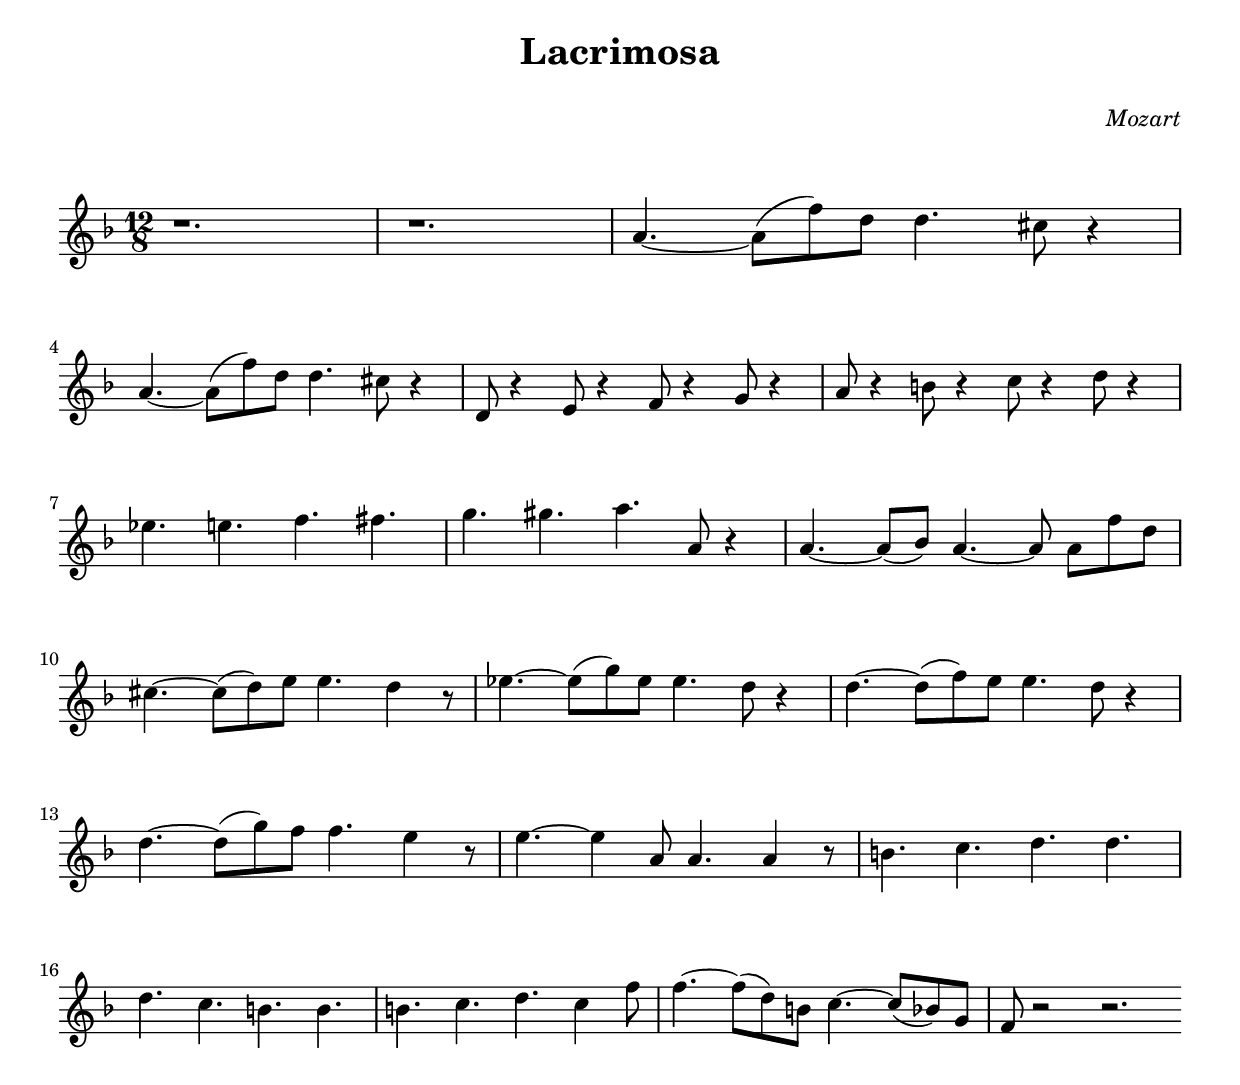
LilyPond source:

\version "2.16.0"

\language "english"
\include "../resources/page-settings.ly"

instrument = "clarinet"
title = "Lacrimosa"
composer = "Mozart"

melody = \relative c' {
  \clef treble
  \key f \major
  \time 12/8
  
  r1. |
  r1. |
  a'4. ~ a8( f') d d4. cs8 r4 | \break
  a4.  ~ a8( f') d d4. cs8 r4 |
  d,8 r4 e8 r4 f8 r4 g8 r4    |
  a8 r4 b8 r4 c8 r4 d8 r4     |      \break

  ef4. e f fs |
  g gs a a,8 r4 |
  a4. ~ a8( bf) a4. ~ a8 a f' d | \break
  cs4. ~ cs8( d) e e4. d4 r8 |       

  ef4. ~ ef8( g) ef ef4. d8 r4 |
  d4.  ~  d8( f) e  e4.  d8 r4 |  \break
  d4. ~   d8( g) f  f4.  e4 r8 |
  e4. ~   e4 a,8  a4. a4 r8    |    

  b4. c d d | \break
  d c b b |
  b c d c4 f8 |
  f4. ~ f8( d) b c4. ~ c8( bf) g |
  f r2 r2.

} 


\score {
  \new Staff \with {
    \override StaffSymbol #'staff-space = #1.1
  } 
  \melody
  
  \header{
    title = \title
    composer = \composer
    subtitle = \subtitle
  }
  \layout { 
    indent = 0
  }
  
}
\score {
  \new Staff \with {
    midiInstrument = \instrument
  }
  \unfoldRepeats \melody
  \midi { }
}


